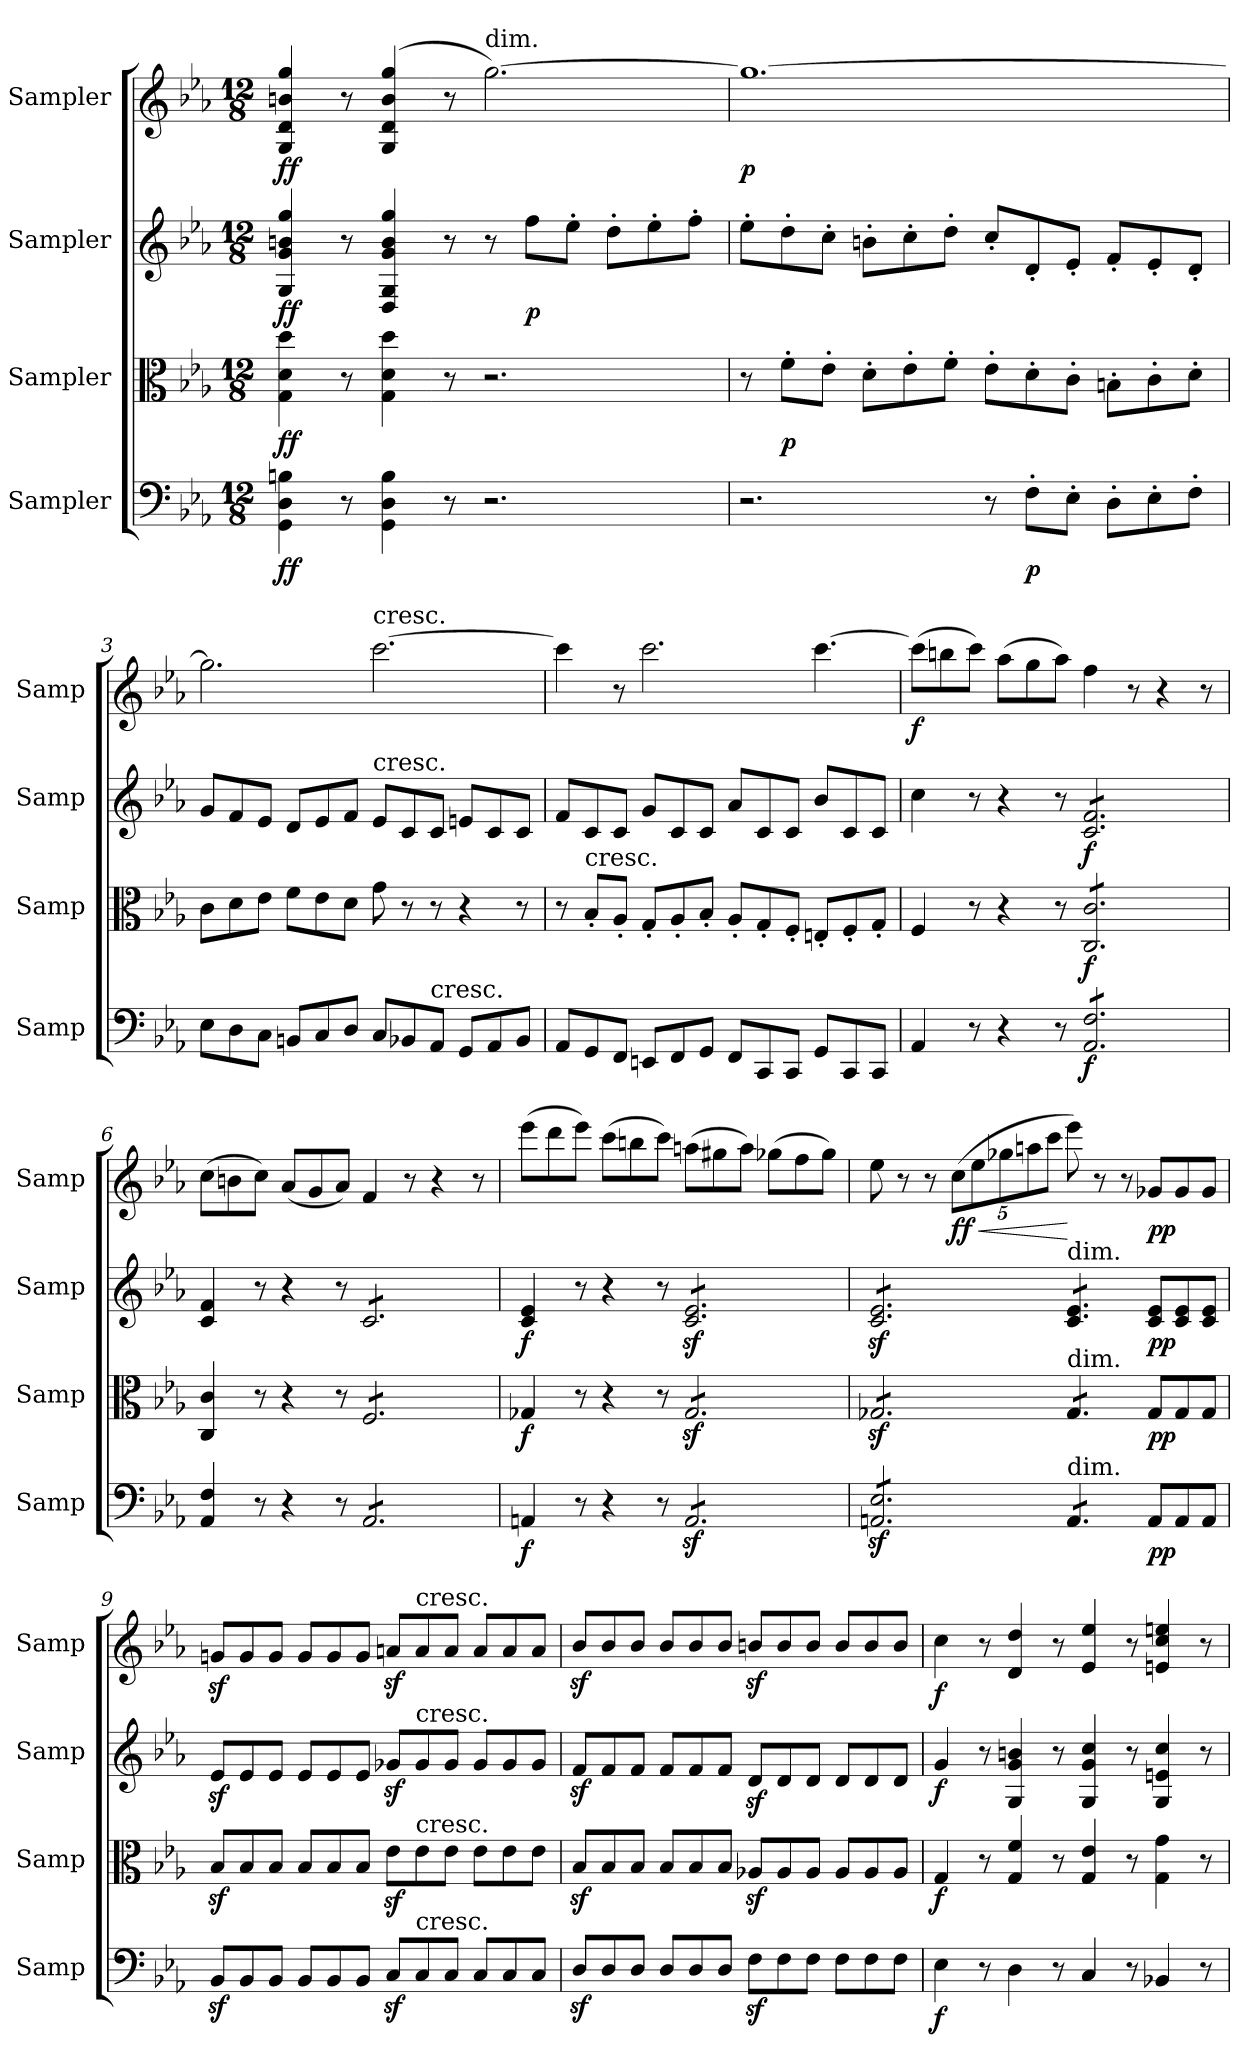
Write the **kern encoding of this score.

**kern	**dynam	**kern	**dynam	**kern	**dynam	**kern	**dynam
*part4	*part4	*part3	*part3	*part2	*part2	*part1	*part1
*staff4	*staff4	*staff3	*staff3	*staff2	*staff2	*staff1	*staff1
*I"Sampler	*	*I"Sampler	*	*I"Sampler	*	*I"Sampler	*
*I'Samp	*	*I'Samp	*	*I'Samp	*	*I'Samp	*
*clefF4	*	*clefC3	*	*clefG2	*	*clefG2	*
*k[b-e-a-]	*	*k[b-e-a-]	*	*k[b-e-a-]	*	*k[b-e-a-]	*
*M12/8	*	*M12/8	*	*M12/8	*	*M12/8	*
=1	=1	=1	=1	=1	=1	=1	=1
!	!LO:DY:b	!	!LO:DY:b	!	!LO:DY:b	!	!LO:DY:b
4GG\ 4D\ 4Bn\	ff	4G\ 4d\ 4dd\	ff	4G/ 4g/ 4bn/ 4gg/	ff	4G/ 4d/ 4bn/ 4gg/	ff
8r	.	8r	.	8r	.	8r	.
4GG\ 4D\ 4B\	.	4G\ 4d\ 4dd\	.	4D/ 4G/ 4g/ 4b/ 4gg/	.	(4G/ 4d/ 4b/ 4gg/	.
8r	.	8r	.	8r	.	8r	.
!	!	!	!	!	!	!LO:TX:a:t=dim.	!
2.r	.	2.r	.	8r	.	[2.gg\)	.
!	!	!	!	!	!LO:DY:b	!	!
.	.	.	.	8ff\L	p	.	.
.	.	.	.	8ee-'\J	.	.	.
.	.	.	.	8dd'\L	.	.	.
.	.	.	.	8ee-'\	.	.	.
.	.	.	.	8ff'\J	.	.	.
=2	=2	=2	=2	=2	=2	=2	=2
!	!	!	!	!	!	!	!LO:DY:b
2.r	.	8r	.	8ee-'\L	.	1.gg_	p
!	!	!	!LO:DY:b	!	!	!	!
.	.	8f'\L	p	8dd'\	.	.	.
.	.	8e-'\J	.	8cc'\J	.	.	.
.	.	8d'\L	.	8bn'\L	.	.	.
.	.	8e-'\	.	8cc'\	.	.	.
.	.	8f'\J	.	8dd'\J	.	.	.
8r	.	8e-'\L	.	8cc'/L	.	.	.
!	!LO:DY:b	!	!	!	!	!	!
8F'\L	p	8d'\	.	8d'/	.	.	.
8E-'\J	.	8c'\J	.	8e-'/J	.	.	.
8D'\L	.	8Bn'\L	.	8f'/L	.	.	.
8E-'\	.	8c'\	.	8e-'/	.	.	.
8F'\J	.	8d'\J	.	8d'/J	.	.	.
=3	=3	=3	=3	=3	=3	=3	=3
8E-\L	.	8c\L	.	8g/L	.	2.gg\]	.
8D\	.	8d\	.	8f/	.	.	.
8C\J	.	8e-\J	.	8e-/J	.	.	.
8BBn/L	.	8f\L	.	8d/L	.	.	.
8C/	.	8e-\	.	8e-/	.	.	.
8D/J	.	8d\J	.	8f/J	.	.	.
!	!	!	!	!	!	!LO:TX:a:t=cresc.	!
!	!	!	!	!LO:TX:a:t=cresc.	!	!	!
8C/L	.	8g\	.	8e-/L	.	[2.ccc\	.
8BB-X/	.	8r	.	8c/	.	.	.
!LO:TX:a:t=cresc.	!	!	!	!	!	!	!
8AA-/J	.	8r	.	8c/J	.	.	.
8GG/L	.	4r	.	8en/L	.	.	.
8AA-/	.	.	.	8c/	.	.	.
8BB-/J	.	8r	.	8c/J	.	.	.
=4	=4	=4	=4	=4	=4	=4	=4
8AA-/L	.	8r	.	8f/L	.	4ccc\]	.
!	!	!LO:TX:a:t=cresc.	!	!	!	!	!
8GG/	.	8B-'/L	.	8c/	.	.	.
8FF/J	.	8A-'/J	.	8c/J	.	8r	.
8EEn/L	.	8G'/L	.	8g/L	.	2.ccc\	.
8FF/	.	8A-'/	.	8c/	.	.	.
8GG/J	.	8B-'/J	.	8c/J	.	.	.
8FF/L	.	8A-'/L	.	8a-/L	.	.	.
8CC/	.	8G'/	.	8c/	.	.	.
8CC/J	.	8F'/J	.	8c/J	.	.	.
8GG/L	.	8En'/L	.	8b-/L	.	[4.ccc\	.
8CC/	.	8F'/	.	8c/	.	.	.
8CC/J	.	8G'/J	.	8c/J	.	.	.
=5	=5	=5	=5	=5	=5	=5	=5
!	!	!	!	!	!	!	!LO:DY:b
4AA-/	.	4F/	.	4cc\	.	(8ccc\L]	f
.	.	.	.	.	.	8bbn\	.
8r	.	8r	.	8r	.	8ccc\J)	.
4r	.	4r	.	4r	.	(8aa-\L	.
.	.	.	.	.	.	8gg\	.
8r	.	8r	.	8r	.	8aa-\J)	.
!	!LO:DY:b	!	!LO:DY:b	!	!LO:DY:b	!	!
*tremolo	*	*	*	*	*	*	*
*	*	*tremolo	*	*	*	*	*
*	*	*	*	*tremolo	*	*	*
8AA-/ 8F/L	f	8C/ 8c/L	f	8c/ 8f/L	f	4ff\	.
8AA-/ 8F/	.	8C/ 8c/	.	8c/ 8f/	.	.	.
8AA-/ 8F/	.	8C/ 8c/	.	8c/ 8f/	.	8r	.
8AA-/ 8F/	.	8C/ 8c/	.	8c/ 8f/	.	4r	.
8AA-/ 8F/	.	8C/ 8c/	.	8c/ 8f/	.	.	.
8AA-/ 8F/J	.	8C/ 8c/J	.	8c/ 8f/J	.	8r	.
*	*	*	*	*Xtremolo	*	*	*
*	*	*Xtremolo	*	*	*	*	*
*Xtremolo	*	*	*	*	*	*	*
!!LO:LB:g=z
=6	=6	=6	=6	=6	=6	=6	=6
4AA-/ 4F/	.	4C/ 4c/	.	4c/ 4f/	.	(8cc\L	.
.	.	.	.	.	.	8bn\	.
8r	.	8r	.	8r	.	8cc\J)	.
4r	.	4r	.	4r	.	(8a-/L	.
.	.	.	.	.	.	8g/	.
8r	.	8r	.	8r	.	8a-/J)	.
*tremolo	*	*	*	*	*	*	*
*	*	*tremolo	*	*	*	*	*
*	*	*	*	*tremolo	*	*	*
8AA-/L	.	8F/L	.	8c/L	.	4f/	.
8AA-/	.	8F/	.	8c/	.	.	.
8AA-/	.	8F/	.	8c/	.	8r	.
8AA-/	.	8F/	.	8c/	.	4r	.
8AA-/	.	8F/	.	8c/	.	.	.
8AA-/J	.	8F/J	.	8c/J	.	8r	.
*	*	*	*	*Xtremolo	*	*	*
*	*	*Xtremolo	*	*	*	*	*
*Xtremolo	*	*	*	*	*	*	*
=7	=7	=7	=7	=7	=7	=7	=7
!	!LO:DY:b	!	!LO:DY:b	!	!LO:DY:b	!	!
4AAn/	f	4G-X/	f	4c/ 4e-/	f	(8eee-\L	.
.	.	.	.	.	.	8ddd\	.
8r	.	8r	.	8r	.	8eee-\J)	.
4r	.	4r	.	4r	.	(8ccc\L	.
.	.	.	.	.	.	8bbn\	.
8r	.	8r	.	8r	.	8ccc\J)	.
*tremolo	*	*	*	*	*	*	*
*	*	*tremolo	*	*	*	*	*
*	*	*	*	*tremolo	*	*	*
8AAz</L	.	8G-z</L	.	8c/z< 8e-/z<L	.	(8aan\L	.
8AAz</	.	8G-z</	.	8c/z< 8e-/z<	.	8gg#X\	.
8AAz</	.	8G-z</	.	8c/z< 8e-/z<	.	8aa\J)	.
8AAz</	.	8G-z</	.	8c/z< 8e-/z<	.	(8gg-X\L	.
8AAz</	.	8G-z</	.	8c/z< 8e-/z<	.	8ff\	.
8AAz</J	.	8G-z</J	.	8c/z< 8e-/z<J	.	8gg-\J)	.
=8	=8	=8	=8	=8	=8	=8	=8
8AAn/z< 8E-/z<L	.	8G-Xz</L	.	8c/z< 8e-/z<L	.	8ee-\	.
8AAn/z< 8E-/z<	.	8G-Xz</	.	8c/z< 8e-/z<	.	8r	.
8AAn/z< 8E-/z<	.	8G-Xz</	.	8c/z< 8e-/z<	.	8r	.
*	*	*	*	*	*	*Xbrackettup	*
!	!	!	!	!	!	!	!LO:HP:b
!	!	!	!	!	!	!	!LO:DY:n=1:b
8AAn/z< 8E-/z<	.	8G-Xz</	.	8c/z< 8e-/z<	.	(40%3cc\L	< ff
.	.	.	.	.	.	40%3ee-\	.
8AAn/z< 8E-/z<	.	8G-Xz</	.	8c/z< 8e-/z<	.	.	.
.	.	.	.	.	.	40%3gg-X\	.
.	.	.	.	.	.	40%3aan\	.
8AAn/z< 8E-/z<J	.	8G-Xz</J	.	8c/z< 8e-/z<J	.	.	.
.	.	.	.	.	.	40%3ccc\J	.
!	!	!	!	!LO:TX:a:t=dim.	!	!	!
!	!	!LO:TX:a:t=dim.	!	!	!	!	!
!LO:TX:a:t=dim.	!	!	!	!	!	!	!
8AA/L	.	8G-/L	.	8c/ 8e-/L	.	8eee-\)	[
8AA/	.	8G-/	.	8c/ 8e-/	.	8r	.
8AA/J	.	8G-/J	.	8c/ 8e-/J	.	8r	.
*	*	*	*	*Xtremolo	*	*	*
*	*	*Xtremolo	*	*	*	*	*
*Xtremolo	*	*	*	*	*	*	*
!	!LO:DY:b	!	!LO:DY:b	!	!LO:DY:b	!	!LO:DY:n=2:b
8AA/L	pp	8G-/L	pp	8c/ 8e-/L	pp	8g-X/L	pp
8AA/	.	8G-/	.	8c/ 8e-/	.	8g-/	.
8AA/J	.	8G-/J	.	8c/ 8e-/J	.	8g-/J	.
=9	=9	=9	=9	=9	=9	=9	=9
8BB-z</L	.	8B-z</L	.	8e-z</L	.	8gnz</L	.
8BB-/	.	8B-/	.	8e-/	.	8g/	.
8BB-/J	.	8B-/J	.	8e-/J	.	8g/J	.
8BB-/L	.	8B-/L	.	8e-/L	.	8g/L	.
8BB-/	.	8B-/	.	8e-/	.	8g/	.
8BB-/J	.	8B-/J	.	8e-/J	.	8g/J	.
8Cz</L	.	8e-z<\L	.	8g-Xz</L	.	8anz</L	.
!	!	!	!	!	!	!LO:TX:a:t=cresc.	!
!	!	!	!	!LO:TX:a:t=cresc.	!	!	!
!	!	!LO:TX:a:t=cresc.	!	!	!	!	!
!LO:TX:a:t=cresc.	!	!	!	!	!	!	!
8C/	.	8e-\	.	8g-/	.	8a/	.
8C/J	.	8e-\J	.	8g-/J	.	8a/J	.
8C/L	.	8e-\L	.	8g-/L	.	8a/L	.
8C/	.	8e-\	.	8g-/	.	8a/	.
8C/J	.	8e-\J	.	8g-/J	.	8a/J	.
=10	=10	=10	=10	=10	=10	=10	=10
8Dz</L	.	8B-z</L	.	8fz</L	.	8b-z</L	.
8D/	.	8B-/	.	8f/	.	8b-/	.
8D/J	.	8B-/J	.	8f/J	.	8b-/J	.
8D/L	.	8B-/L	.	8f/L	.	8b-/L	.
8D/	.	8B-/	.	8f/	.	8b-/	.
8D/J	.	8B-/J	.	8f/J	.	8b-/J	.
8Fz<\L	.	8A-Xz</L	.	8dz</L	.	8bnz</L	.
8F\	.	8A-/	.	8d/	.	8b/	.
8F\J	.	8A-/J	.	8d/J	.	8b/J	.
8F\L	.	8A-/L	.	8d/L	.	8b/L	.
8F\	.	8A-/	.	8d/	.	8b/	.
8F\J	.	8A-/J	.	8d/J	.	8b/J	.
!!LO:LB:g=z
=11	=11	=11	=11	=11	=11	=11	=11
!	!LO:DY:b	!	!LO:DY:b	!	!LO:DY:b	!	!LO:DY:b
4E-\	f	4G/	f	4g/	f	4cc\	f
8r	.	8r	.	8r	.	8r	.
4D\	.	4G/ 4f/	.	4G/ 4g/ 4bn/	.	4d/ 4dd/	.
8r	.	8r	.	8r	.	8r	.
4C/	.	4G/ 4e-/	.	4G/ 4g/ 4cc/	.	4e-/ 4ee-/	.
8r	.	8r	.	8r	.	8r	.
4BB-X/	.	4G\ 4g\	.	4G/ 4en/ 4cc/	.	4en/ 4cc/ 4een/	.
8r	.	8r	.	8r	.	8r	.
=	=	=	=	=	=	=	=
*-	*-	*-	*-	*-	*-	*-	*-
